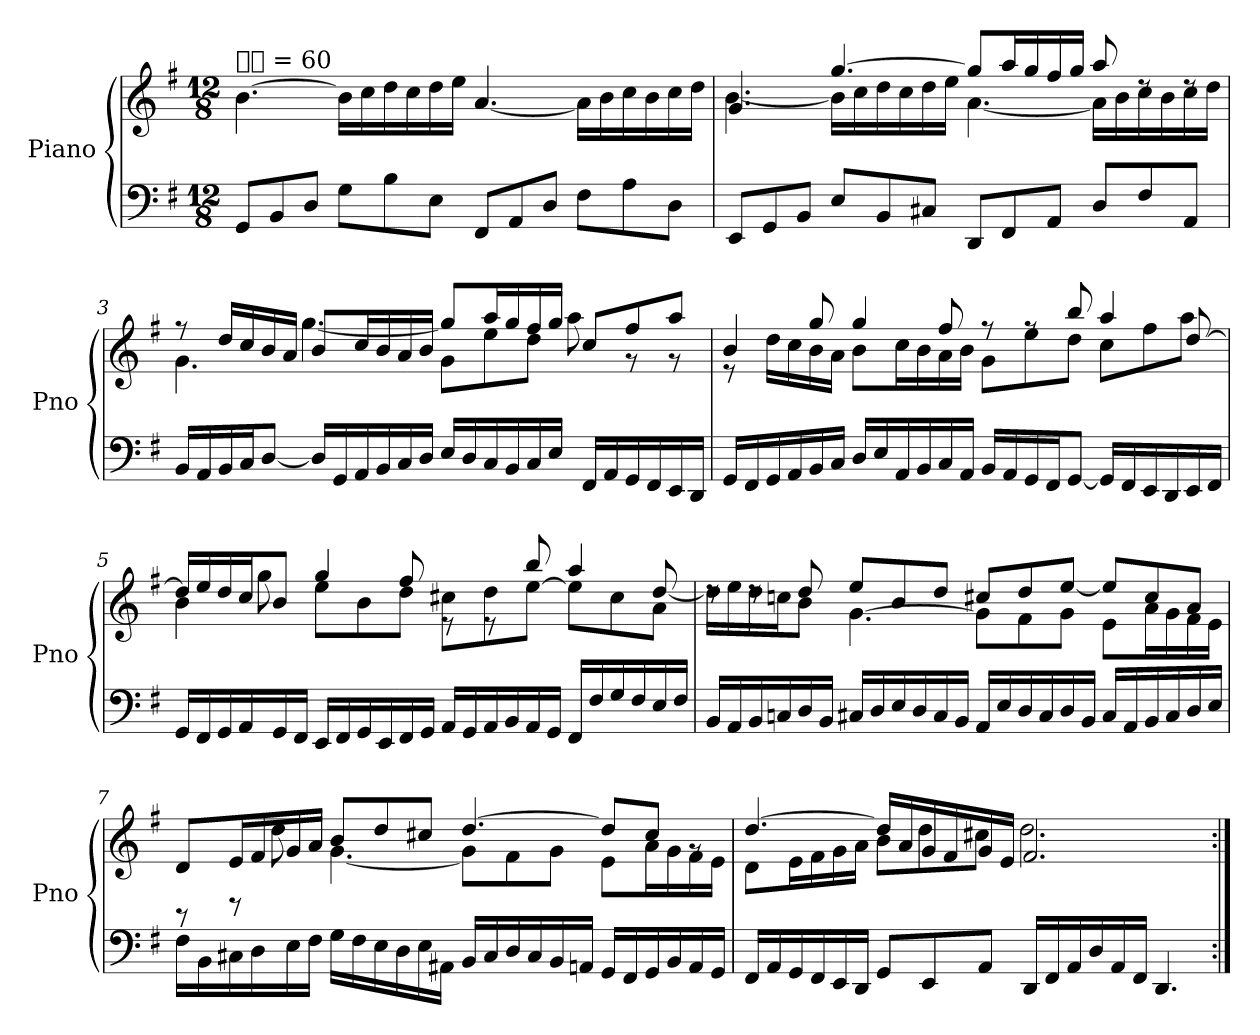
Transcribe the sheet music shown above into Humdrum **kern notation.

**kern	**kern
*part1	*part1
*staff2	*staff1
*I"Piano	*
*I'Pno	*
*clefF4	*clefG2
*k[f#]	*k[f#]
*M12/8	*M12/8
=1	=1
!	!LO:TX:a:t=𝅘𝅥𝅭 = 60
8GG/L	[4.b\
8BB/	.
8D/J	.
8G\L	16b\LL]
.	16cc\
8B\	16dd\
.	16cc\
8E\J	16dd\
.	16ee\JJ
8FF#/L	[4.a/
8AA/	.
8D/J	.
8F#\L	16a\LL]
.	16b\
8A\	16cc\
.	16b\
8D\J	16cc\
.	16dd\JJ
=2	=2
*	*^
8EE/L	4.g/	[4.b\
8GG/	.	.
8BB/J	.	.
8E/L	[4.gg/	16b\LL]
.	.	16cc\
8BB/	.	16dd\
.	.	16cc\
8C#X/J	.	16dd\
.	.	16ee\JJ
8DD/L	8gg/L]	[4.a\
8FF#/	16aa/L	.
.	16gg/	.
8AA/J	16ff#/	.
.	16gg/JJ	.
8D/L	8aa/	16a\LL]
.	.	16b\
8F#/	8rdd	16cc\
.	.	16b\
8AA/J	8rdd	16cc\
.	.	16dd\JJ
!!LO:LB:g=z	!!
=3	=3	=3
16BB/LL	8r	4.g\
16AA/	.	.
16BB/	16dd/LL	.
16C/J	16cc/	.
[8D/J	16b/	.
.	16a/JJ	.
16D/LL]	8b/L	[4.gg\
16GG/	.	.
16AA/	16cc/L	.
16BB/	16b/	.
16C/	16a/	.
16D/JJ	16b/JJ	.
16E/LL	8g\L	8gg/L]
16D/	.	.
16C/	8ee\	16aa/L
16BB/	.	16gg/
16C/	8dd\J	16ff#/
16E/JJ	.	16gg/JJ
16FF#/LL	8cc/L	8aa\
16AA/	.	.
16GG/	8ff#/	8r
16FF#/	.	.
16EE/	8aa/J	8r
16DD/JJ	.	.
=4	=4	=4
16GG/LL	4b/	8r
16FF#/	.	.
16GG/	.	16dd\LL
16AA/	.	16cc\
16BB/	8gg/	16b\
16C/JJ	.	16a\JJ
16D/LL	4gg/	8b\L
16E/	.	.
16AA/	.	16cc\L
16BB/	.	16b\
16C/	8ff#/	16a\
16AA/JJ	.	16b\JJ
16BB/LL	8rff	8g\L
16AA/	.	.
16GG/	8rff	8ee\
16FF#/J	.	.
[8GG/J	8bb/	8dd\J
16GG/LL]	4aa/	8cc\L
16FF#/	.	.
16EE/	.	8ff#\
16DD/	.	.
16EE/	[8dd/	8aa\J
16FF#/JJ	.	.
!!LO:LB:g=z	!!
=5	=5	=5
16GG/LL	16dd/LL]	4b\
16FF#/	16ee/	.
16GG/	16dd/	.
16AA/	16cc/J	.
16GG/	8b/J	8gg\
16FF#/JJ	.	.
16EE/LL	8ee\L	4gg/
16FF#/	.	.
16GG/	8b\	.
16EE/	.	.
16FF#/	8dd\J	8ff#/
16GG/JJ	.	.
16AA/LL	8cc#X\L	8re
16GG/	.	.
16AA/	8dd\	8re
16BB/	.	.
16AA/	[8ee\J	8bb/
16GG/JJ	.	.
16FF#/LL	8ee\L]	4aa/
16F#/	.	.
16G/	8cc#\	.
16F#/	.	.
16E/	8a\J	[8dd/
16F#/JJ	.	.
=6	=6	=6
16BB/LL	8rdd	16dd\LL]
16AA/	.	16ee\
16BB/	8rdd	16dd\
16Cn/	.	16ccn\J
16D/	8dd/	8b\J
16BB/JJ	.	.
16C#X/LL	[4.g\	8ee/L
16D/	.	.
16E/	.	8b/
16D/	.	.
16C#/	.	8dd/J
16BB/JJ	.	.
16AA/LL	8g\L]	8cc#X/L
16E/	.	.
16D/	8f#\	8dd/
16C#/	.	.
16D/	8g\J	[8ee/J
16BB/JJ	.	.
16C#/LL	8e\L	8ee/L]
16AA/	.	.
16BB/	16a\L	8cc#/
16C#/	16g\	.
16D/	16f#\	8a/J
16E/JJ	16e\JJ	.
!!LO:LB:g=z	!!
=7	=7	=7
16F#\LL	8d/L	8rBB
16BB\	.	.
16C#X\	16e/L	8rD
16D\	16f#/	.
16E\	16g/	8dd\
16F#\JJ	16a/JJ	.
16G\LL	8b/L	[4.g\
16F#\	.	.
16E\	8dd/	.
16D\	.	.
16E\	8cc#X/J	.
16AA#X\JJ	.	.
16BB/LL	[4.dd/	8g\L]
16C#/	.	.
16D/	.	8f#\
16C#/	.	.
16BB/	.	8g\J
16AAn/JJ	.	.
16GG/LL	8dd/L]	8e\L
16FF#/	.	.
16GG/	8cc#/J	16a\L
16BB/	.	16g\
16AA/	8rg	16f#\
16GG/JJ	.	16e\JJ
=8	=8	=8
16FF#/LL	[4.dd/	8d\L
16AA/	.	.
16GG/	.	16e\L
16FF#/	.	16f#\
16EE/	.	16g\
16DD/JJ	.	16a\JJ
8GG/L	16dd/LL]	8b\L
.	16a/	.
8EE/	16g/	8dd\
.	16f#/	.
8AA/J	16g/	8cc#X\J
.	16e/JJ	.
16DD/LL	2.f#/	2.dd\
16FF#/	.	.
16AA/	.	.
16D/	.	.
16AA/	.	.
16FF#/JJ	.	.
4.DD/	.	.
*	*v	*v
=:|!	=:|!
*-	*-
